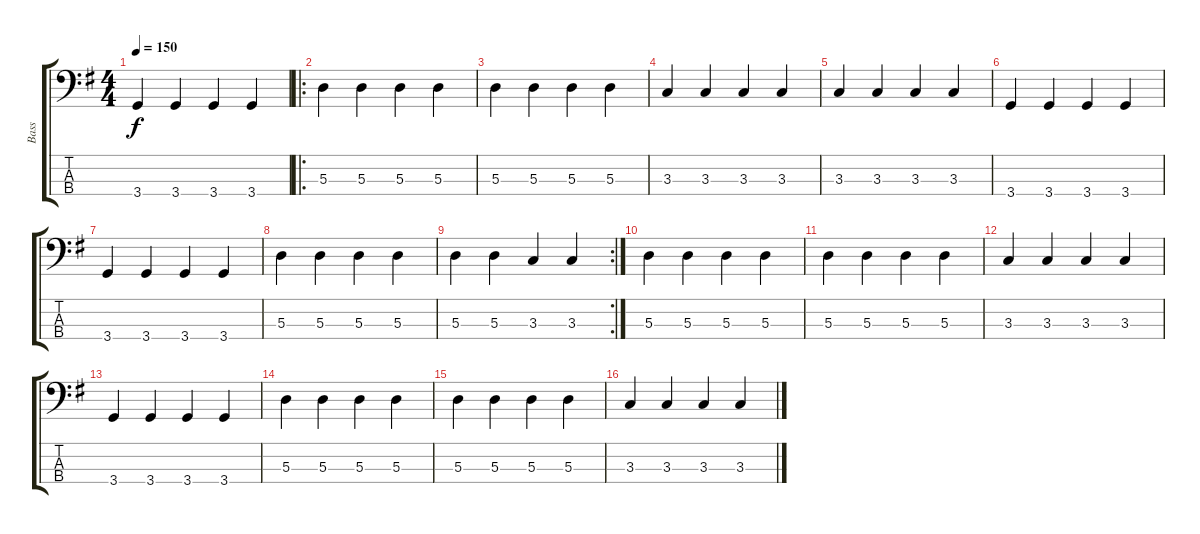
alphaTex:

\track ("Bass" "Bass") {instrument electricbassfinger}
\staff {score tabs}
\tuning (G2 D2 A1 E1) {hide}
\ts (4 4)
\tempo 150
\clef f4
\ks g
3.4.4{dy f} 3.4.4 3.4.4 3.4.4 |
\ro
5.3.4 5.3.4 5.3.4 5.3.4 |
5.3.4 5.3.4 5.3.4 5.3.4 |
3.3.4 3.3.4 3.3.4 3.3.4 |
3.3.4 3.3.4 3.3.4 3.3.4 |
3.4.4 3.4.4 3.4.4 3.4.4 |
3.4.4 3.4.4 3.4.4 3.4.4 |
5.3.4 5.3.4 5.3.4 5.3.4 |
\rc 2
5.3.4 5.3.4 3.3.4 3.3.4 |
5.3.4 5.3.4 5.3.4 5.3.4 |
5.3.4 5.3.4 5.3.4 5.3.4 |
3.3.4 3.3.4 3.3.4 3.3.4 |
3.4.4 3.4.4 3.4.4 3.4.4 |
5.3.4 5.3.4 5.3.4 5.3.4 |
5.3.4 5.3.4 5.3.4 5.3.4 |
3.3.4 3.3.4 3.3.4 3.3.4
